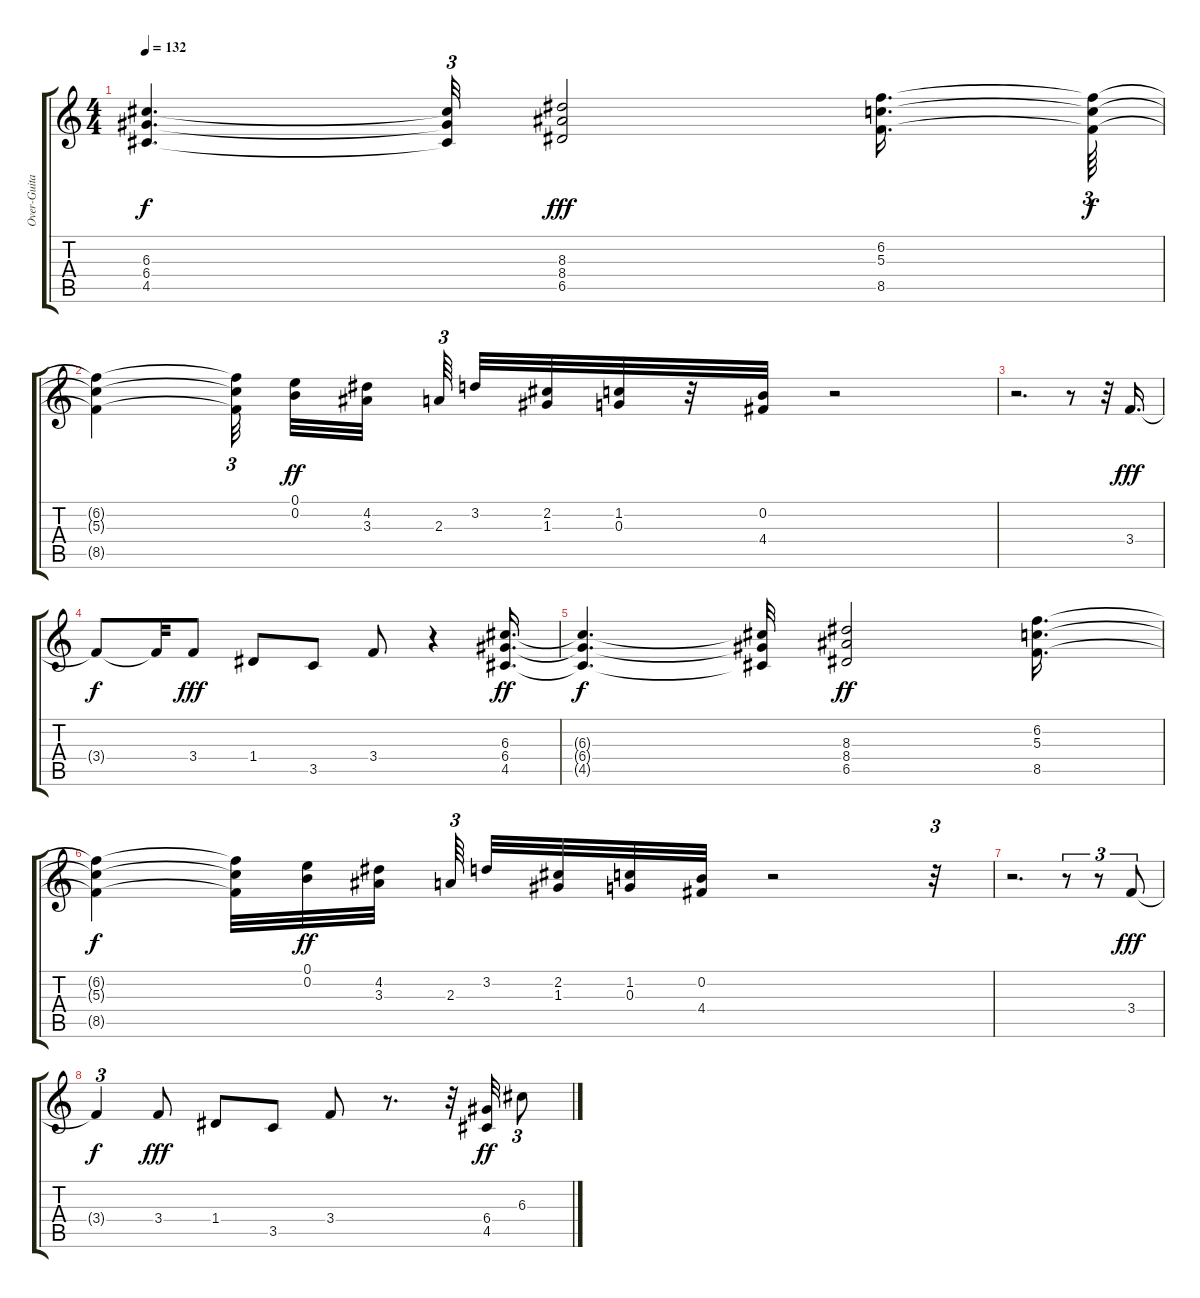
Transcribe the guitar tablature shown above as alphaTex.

\track ("Over-Guitar" "Over-Guita") {instrument overdrivenguitar}
\staff {score tabs}
\tuning (E4 B3 G3 D3 A2 E2) {hide}
\ts (4 4)
\tempo 132
\clef g2
\ks c
(6.3{t} 6.4{t} 4.5{t}).4{d dy f} (6.3{t} 6.4{t} 4.5{t}).32{tu (3 2)} (8.3 8.4 6.5).2{dy fff} (6.2 5.3 8.5).16{d} (6.2{t} 5.3{t} 8.5{t}).64{tu (3 2) dy f} |
(6.2{t} 5.3{t} 8.5{t}).4 (6.2{t} 5.3{t} 8.5{t}).32{tu (3 2) beam splitsecondary} (0.1 0.2).32{dy ff} (4.2 3.3).32{beam splitsecondary} 2.3.64{tu (3 2) beam splitsecondary} 3.2.32 (2.2 1.3).32 (1.2 0.3).32 r.32 (0.2 4.4).32 r.2 |
r.2{d} r.8 r.32 3.4.16{d dy fff} |
3.4{t}.8{dy f} 3.4{t}.32 3.4.8{dy fff} 1.4.8 3.5.8 3.4.8 r.4 (6.3 6.4 4.5).16{d dy ff} |
(6.3{t} 6.4{t} 4.5{t}).4{d dy f} (6.3{t} 6.4{t} 4.5{t}).32 (8.3 8.4 6.5).2{dy ff} (6.2 5.3 8.5).16{d} |
(6.2{t} 5.3{t} 8.5{t}).4{dy f} (6.2{t} 5.3{t} 8.5{t}).32 (0.1 0.2).32{dy ff} (4.2 3.3).32{beam splitsecondary} 2.3.64{tu (3 2) beam splitsecondary} 3.2.32 (2.2 1.3).32 (1.2 0.3).32 (0.2 4.4).32 r.2 r.32{tu (3 2)} |
r.2{d} r.8{tu (3 2)} r.8{tu (3 2)} 3.4.8{tu (3 2) dy fff} |
3.4{t}.4{tu (3 2) dy f} 3.4.8{dy fff} 1.4.8 3.5.8 3.4.8 r.8{d} r.32 (6.4 4.5).32{dy ff} 6.3.8{tu (3 2)}
